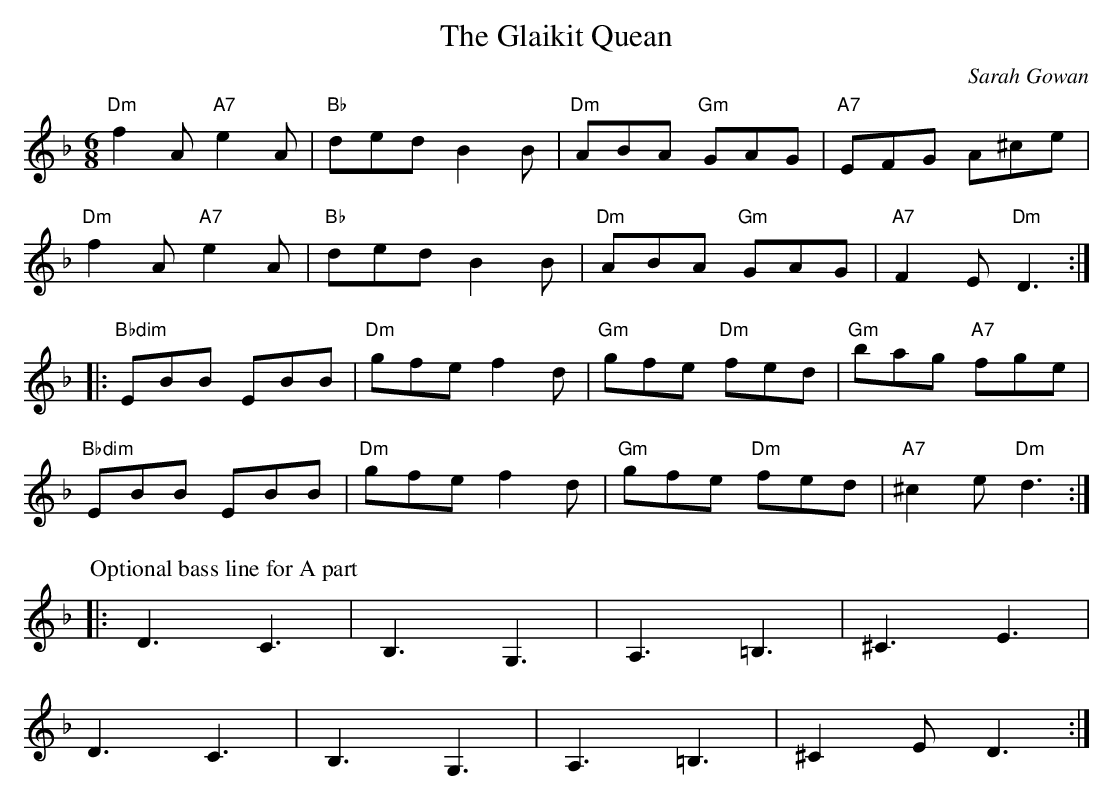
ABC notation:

X:1
T:The Glaikit Quean
C:Sarah Gowan
M:6/8
K:Dm
"Dm"f2 A "A7"e2A|"Bb"ded B2B|"Dm"ABA "Gm"GAG |"A7"EFG A^ce|
"Dm"f2 A "A7"e2A|"Bb"ded B2B|"Dm"ABA "Gm"GAG|"A7"F2E "Dm"D3:|
|:"Bbdim"EBB EBB |"Dm"gfe f2d|"Gm"gfe "Dm"fed|"Gm"bag "A7"fge |
"Bbdim"EBB EBB |"Dm"gfe f2d|"Gm"gfe "Dm"fed|"A7"^c2e "Dm"d3:|
P:Optional bass line for A part
|:D3 C3|B,3 G,3|A,3 =B,3|^C3 E3|
D3 C3|B,3 G,3|A,3 =B,3|^C2 E D3:|
